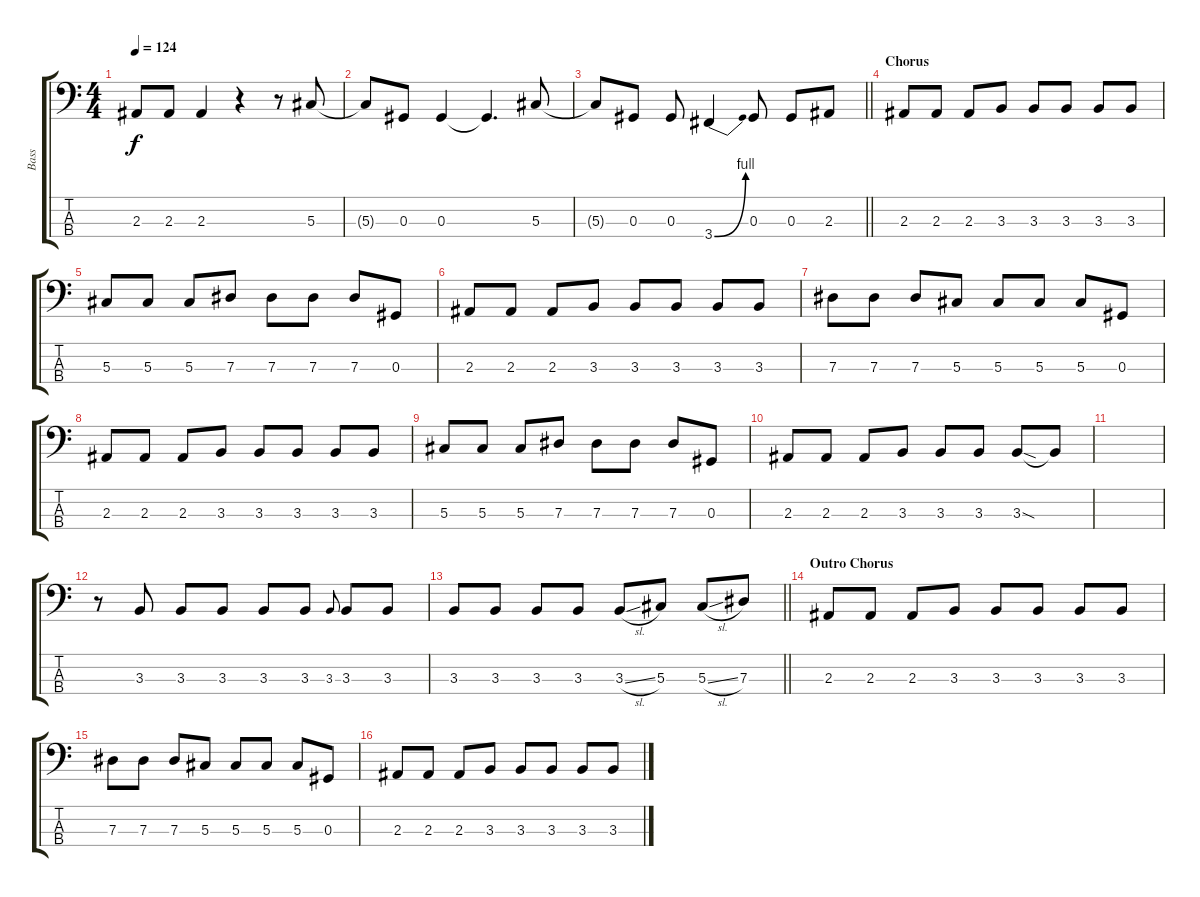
\track ("Bass" "Bass") {instrument electricbassfinger}
\staff {score tabs}
\tuning (Gb2 Db2 Ab1 Eb1) {hide}
\ts (4 4)
\tempo 124
\clef f4
\ks c
2.3{t}.8{dy f} 2.3.8 2.3.4 r.4 r.8 5.3.8 |
5.3{t}.8 0.3.8 0.3.4 0.3{t}.4{d} 5.3.8 |
\barLineRight lightlight
5.3{t}.8 0.3.8 0.3.8 3.4{be (bend 0 0 60 4)}.4 0.3.8 0.3.8 2.3.8 |
\section ("" "Chorus")
2.3.8 2.3.8 2.3.8 3.3.8 3.3.8 3.3.8 3.3.8 3.3.8 |
5.3.8 5.3.8 5.3.8 7.3.8 7.3.8 7.3.8 7.3.8 0.3.8 |
2.3.8 2.3.8 2.3.8 3.3.8 3.3.8 3.3.8 3.3.8 3.3.8 |
7.3.8 7.3.8 7.3.8 5.3.8 5.3.8 5.3.8 5.3.8 0.3.8 |
2.3.8 2.3.8 2.3.8 3.3.8 3.3.8 3.3.8 3.3.8 3.3.8 |
5.3.8 5.3.8 5.3.8 7.3.8 7.3.8 7.3.8 7.3.8 0.3.8 |
2.3.8 2.3.8 2.3.8 3.3.8 3.3.8 3.3.8 3.3{sod}.8 3.3{t}.8 |
|
r.8 3.3.8 3.3.8 3.3.8 3.3.8 3.3.8 3.3.8{gr onbeat} 3.3.8 3.3.8 |
\barLineRight lightlight
3.3.8 3.3.8 3.3.8 3.3.8 3.3{sl}.8 5.3.8 5.3{sl}.8 7.3.8 |
\section ("" "Outro Chorus")
2.3.8 2.3.8 2.3.8 3.3.8 3.3.8 3.3.8 3.3.8 3.3.8 |
7.3.8 7.3.8 7.3.8 5.3.8 5.3.8 5.3.8 5.3.8 0.3.8 |
2.3.8 2.3.8 2.3.8 3.3.8 3.3.8 3.3.8 3.3.8 3.3.8
